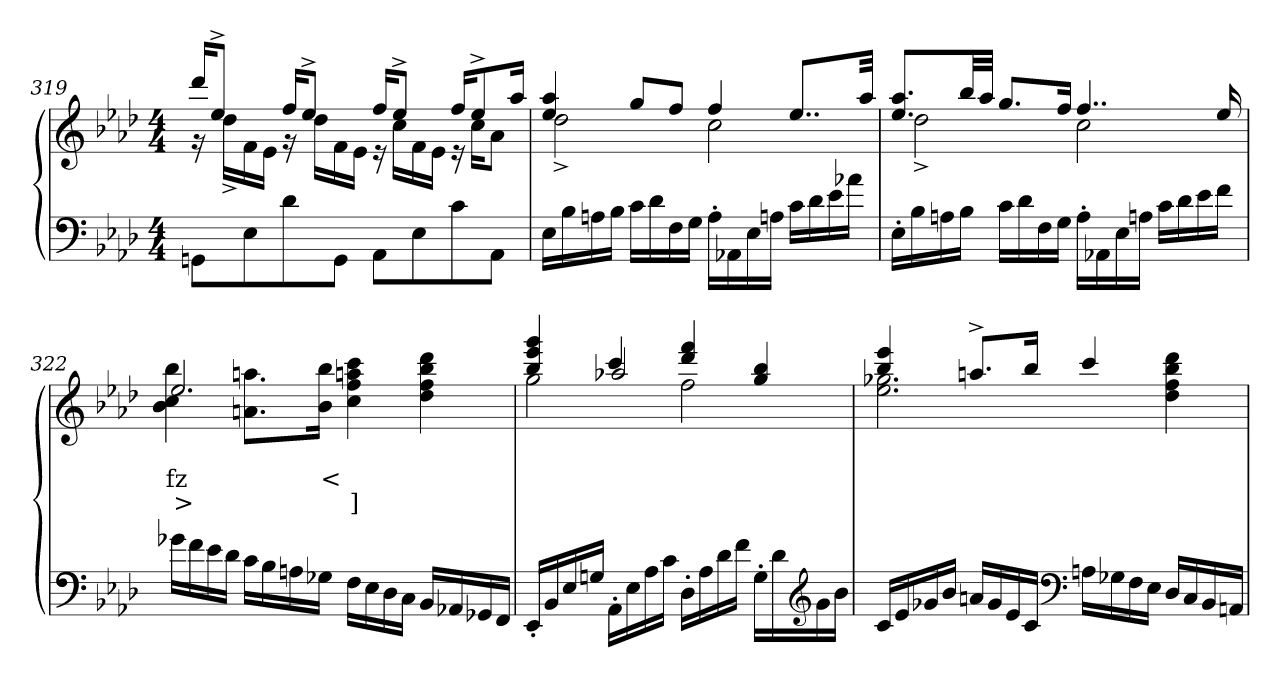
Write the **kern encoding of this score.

**kern	**kern	**text	**text	**text
*part2	*part1	*part1	*part1	*part1
*staff2	*staff1	*staff1	*staff1	*staff1
*clefF4	*clefG2	*	*	*
*k[b-e-a-d-]	*k[b-e-a-d-]	*	*	*
*M4/4	*M4/4	*	*	*
=319	=319	=319	=319	=319
*	*^	*	*	*
8GGn\L	16ddd-KL	16r	.	.	.
.	8ee-^>J	16dd-^>LL	.	.	.
8E-\	.	16f	.	.	.
.	16ryy	16e-JJ	.	.	.
8d-\	16ffKL	16r	.	.	.
.	8ee-^>J	16dd-LL	.	.	.
8GG/J	.	16f	.	.	.
.	16ryy	16e-JJ	.	.	.
8AA-\L	16ffKL	16r	.	.	.
.	8ee-^>J	16ccLL	.	.	.
8E-\	.	16f	.	.	.
.	16ryy	16e-JJ	.	.	.
8c\	16ffKL	16r	.	.	.
.	8ee-^>	16ccKL	.	.	.
8AA-/J	.	8a-J	.	.	.
.	16aa-Jk	.	.	.	.
=320	=320	=320	=320	=320	=320
16E-LL	4aa- 4ee-	2dd-^>	.	.	.
16B-	.	.	.	.	.
16An	.	.	.	.	.
16B-JJ	.	.	.	.	.
16cLL	8ggL	.	.	.	.
16d-	.	.	.	.	.
16F	8ffJ	.	.	.	.
16GJJ	.	.	.	.	.
16A'>LL	4ff	2cc	.	.	.
16AA-X	.	.	.	.	.
16E-	.	.	.	.	.
16AnJJ	.	.	.	.	.
16cLL	8..ee-L	.	.	.	.
16d-	.	.	.	.	.
16e-	.	.	.	.	.
16a-XJJ	.	.	.	.	.
.	32aa-Jkk	.	.	.	.
=321	=321	=321	=321	=321	=321
16E-'>LL	8.aa- 8.ee-L	2dd-^>\	.	.	.
16B-	.	.	.	.	.
16An	.	.	.	.	.
16B-JJ	32bb-LL	.	.	.	.
.	32aa-JJJ	.	.	.	.
16cLL	8.ggL	.	.	.	.
16d-	.	.	.	.	.
16F	.	.	.	.	.
16GJJ	16ffJk	.	.	.	.
16A'>LL	4..ff	2cc\	.	.	.
16AA-X	.	.	.	.	.
16E-	.	.	.	.	.
16AnJJ	.	.	.	.	.
16cLL	.	.	.	.	.
16d-	.	.	.	.	.
16e-	.	.	.	.	.
16fJJ	16ee-	.	.	.	.
=322	=322	=322	=322	=322	=322
16g-XLL	2.ee-	4bb- 4cc 4b-	.	fz	>
16f	.	.	.	.	.
16e-	.	.	.	.	.
16d-JJ	.	.	.	.	.
16cLL	.	8.aan 8.anL	.	.	.
16B-	.	.	.	.	.
16An	.	.	.	.	.
16G-JJ	.	16bb- 16b-Jk	.	<	.
16FLL	.	4ccc 4aan 4ff 4cc	.	.	]
16E-	.	.	.	.	.
16D-	.	.	.	.	.
16CJJ	.	.	.	.	.
16BB-LL	4ryy	4ddd- 4bb- 4ff 4dd-	.	.	.
16AA-X	.	.	.	.	.
16GG-	.	.	.	.	.
16FFJJ	.	.	.	.	.
=323	=323	=323	=323	=323	=323
*	*	*^	*	*	*
16EE-'>LL	4ggg 4eee- 4bb-	2gg	4ryy	.	.	.
16BB-	.	.	.	.	.	.
16E-	.	.	.	.	.	.
16GnJJ	.	.	.	.	.	.
16AA-'>\LL	4ccc	.	2aa-X	.	.	.
16E-\	.	.	.	.	.	.
16A-\	.	.	.	.	.	.
16c\JJ	.	.	.	.	.	.
16D-'>LL	4fff 4ddd-	2ff	.	.	.	.
16A-	.	.	.	.	.	.
16d-	.	.	.	.	.	.
16fJJ	.	.	.	.	.	.
16G'>LL	4bb- 4gg	.	4ryy	.	.	.
16d-	.	.	.	.	.	.
*clefG2	*	*	*	*	*	*
16g	.	.	.	.	.	.
16b-JJ	.	.	.	.	.	.
*	*	*v	*v	*	*	*
=324	=324	=324	=324	=324	=324
16cLL	4eee- 4bb-	2.gg-X 2.ee-	.	.	.
16e-	.	.	.	.	.
16g-X	.	.	.	.	.
16b-JJ	.	.	.	.	.
16anLL	8.aan^>L	.	.	.	.
16g-	.	.	.	.	.
16e-	.	.	.	.	.
16cJJ	16bb-Jk	.	.	.	.
*clefF4	*	*	*	*	*
16AnLL	4ccc/	.	.	.	.
16G-	.	.	.	.	.
16F	.	.	.	.	.
16E-JJ	.	.	.	.	.
16D-LL	4ddd- 4bb- 4ff 4dd-	4ryy	.	.	.
16C	.	.	.	.	.
16BB-	.	.	.	.	.
16AAnJJ	.	.	.	.	.
*	*v	*v	*	*	*
=	=	=	=	=
*-	*-	*-	*-	*-
